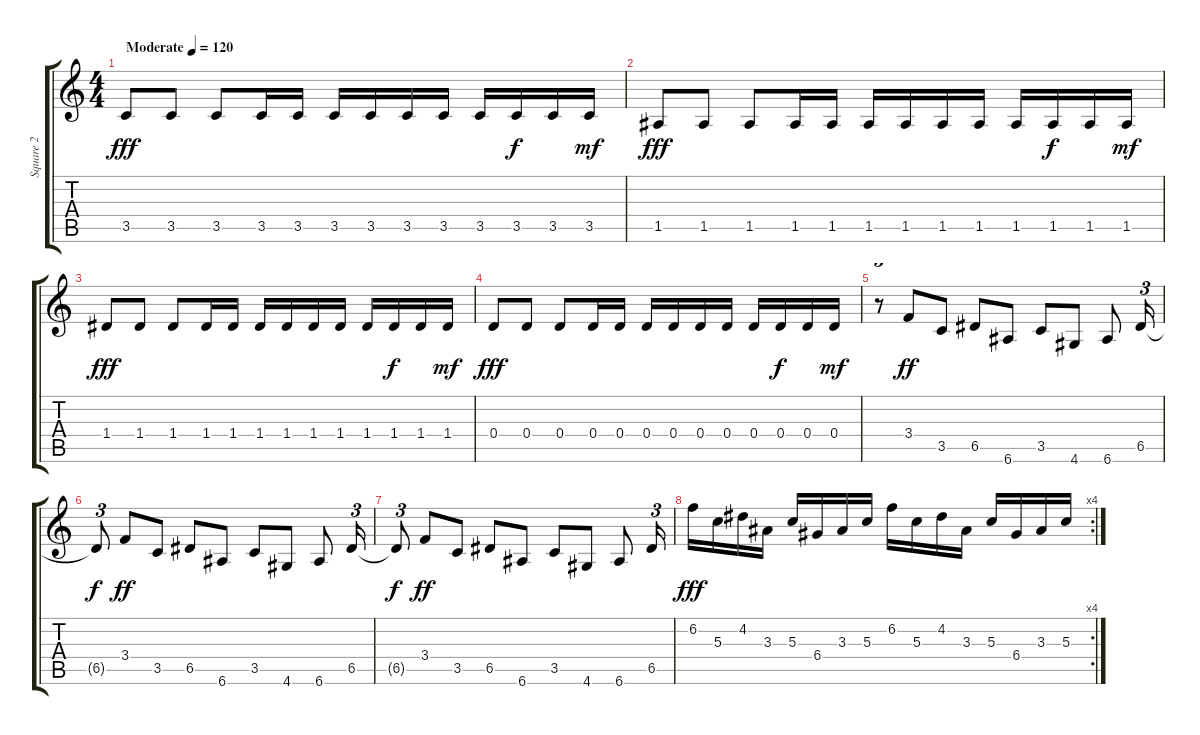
\track ("Square 2" "Square 2") {instrument electricguitarjazz}
\staff {score tabs}
\tuning (E4 B3 G3 D3 A2 E2) {hide}
\ts (4 4)
\tempo (120 "Moderate")
\clef g2
\ks c
3.5.8{dy fff instrument electricguitarjazz} 3.5.8 3.5.8 3.5.16 3.5.16 3.5.16 3.5.16 3.5.16 3.5.16 3.5.16 3.5.16{dy f} 3.5.16 3.5.16{dy mf} |
1.5.8{dy fff} 1.5.8 1.5.8 1.5.16 1.5.16 1.5.16 1.5.16 1.5.16 1.5.16 1.5.16 1.5.16{dy f} 1.5.16 1.5.16{dy mf} |
1.4.8{dy fff} 1.4.8 1.4.8 1.4.16 1.4.16 1.4.16 1.4.16 1.4.16 1.4.16 1.4.16 1.4.16{dy f} 1.4.16 1.4.16{dy mf} |
0.4.8{dy fff} 0.4.8 0.4.8 0.4.16 0.4.16 0.4.16 0.4.16 0.4.16 0.4.16 0.4.16 0.4.16{dy f} 0.4.16 0.4.16{dy mf} |
r.8{tu (3 2)} 3.4.8{dy ff} 3.5.8 6.5.8 6.6.8 3.5.8 4.6.8 6.6.8 6.5.16{tu (3 2)} |
6.5{t}.8{tu (3 2) dy f} 3.4.8{dy ff} 3.5.8 6.5.8 6.6.8 3.5.8 4.6.8 6.6.8 6.5.16{tu (3 2)} |
6.5{t}.8{tu (3 2) dy f} 3.4.8{dy ff} 3.5.8 6.5.8 6.6.8 3.5.8 4.6.8 6.6.8 6.5.16{tu (3 2)} |
\rc 4
6.2.16{dy fff} 5.3.16 4.2.16 3.3.16 5.3.16 6.4.16 3.3.16 5.3.16 6.2.16 5.3.16 4.2.16 3.3.16 5.3.16 6.4.16 3.3.16 5.3.16
